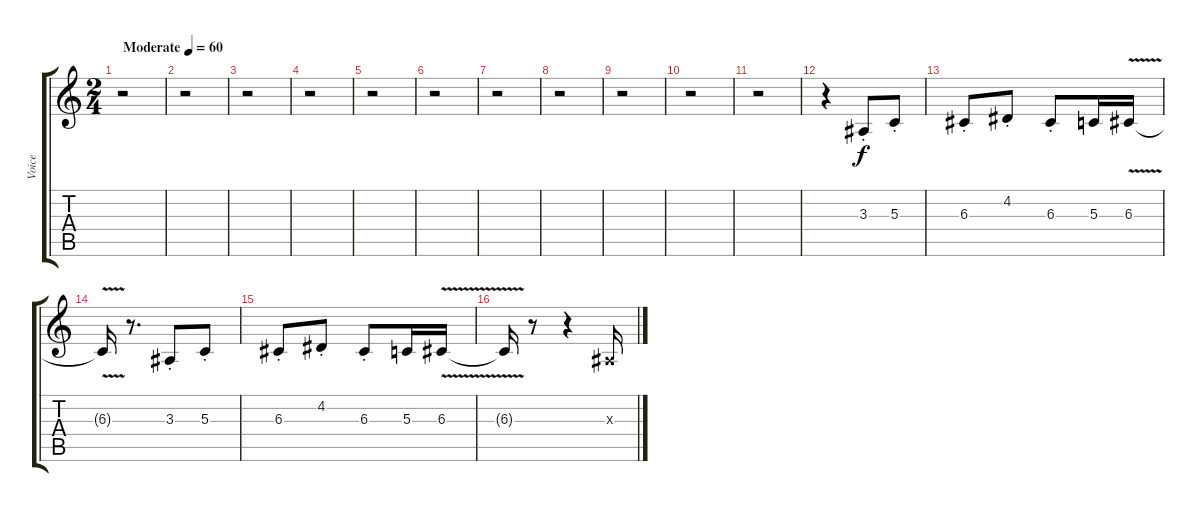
\track ("Voice" "Voice") {instrument choiraahs}
\staff {score tabs}
\tuning (E4 B3 G3 D3 A2 E2) {hide}
\ts (2 4)
\tempo (60 "Moderate")
\clef g2
\ks c
r.2{dy f instrument choiraahs} |
r.2 |
r.2 |
r.2 |
r.2 |
r.2 |
r.2 |
r.2 |
r.2 |
r.2 |
r.2 |
r.4 3.3{st}.8 5.3{st}.8 |
6.3{st}.8 4.2{st}.8 6.3{st}.8 5.3.16 6.3{v}.16 |
6.3{t}.16 r.8{d} 3.3{st}.8 5.3{st}.8 |
6.3{st}.8 4.2{st}.8 6.3{st}.8 5.3.16 6.3{v}.16 |
6.3{t}.16 r.8 r.4 3.3{x}.16
